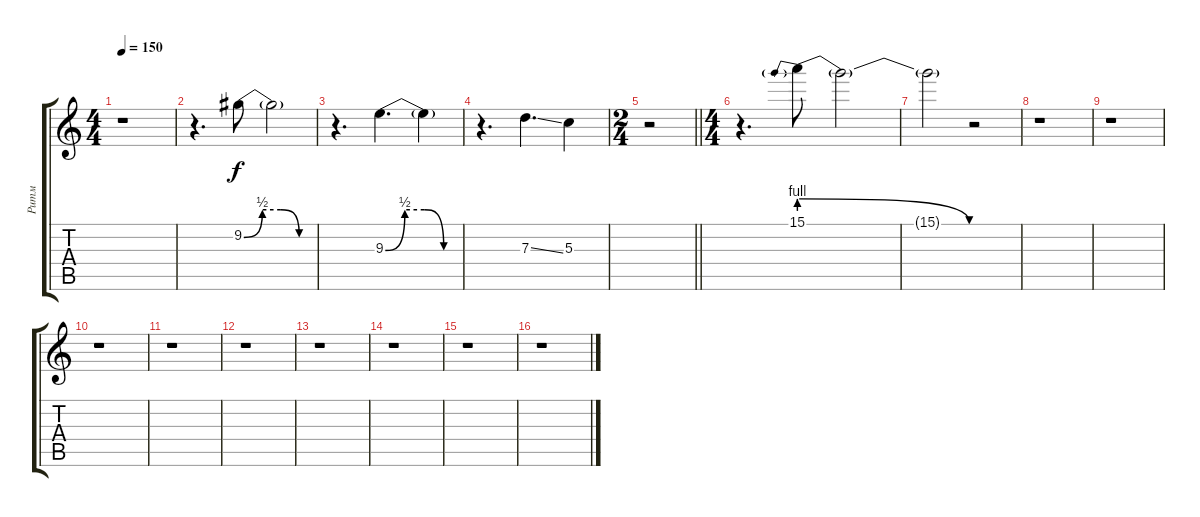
\track ("Ритм" "Ритм") {instrument electricguitarclean}
\staff {score tabs}
\tuning (E4 B3 G3 D3 A2 E2) {hide}
\ts (4 4)
\tempo 150
\clef g2
\ks c
r.1{dy f} |
r.4{d} 9.2{be (custom 0 0 15 2 30 2 45 0 60 0)}.8{volume 8 instrument distortionguitar} 9.2{t}.2 |
r.4{d} 9.3{be (custom 0 0 15 2 30 2 45 0 60 0)}.4{d} 9.3{t}.4 |
r.4{d} 7.3{ss}.4{d} 5.3.4 |
\ts (2 4)
\barLineRight lightlight
r.2 |
\ts (4 4)
r.4{d} 15.1{be (prebendrelease 0 4 60 0)}.8 15.1{t}.2 |
15.1{t}.2 r.2 |
r.1 |
r.1 |
r.1 |
r.1 |
r.1 |
r.1 |
r.1 |
r.1 |
r.1
